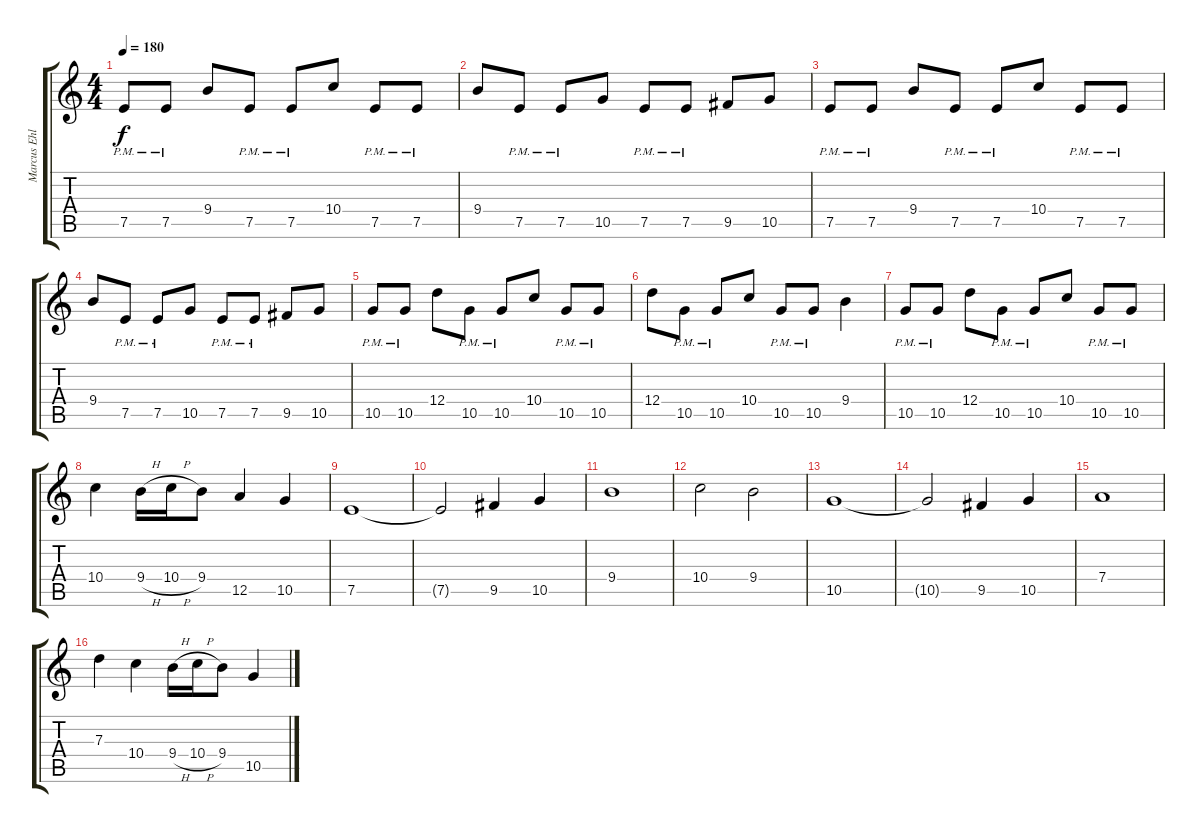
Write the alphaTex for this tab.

\track ("Marcus Ehlin" "Marcus Ehl") {instrument distortionguitar}
\staff {score tabs}
\tuning (E4 B3 G3 D3 A2 E2) {hide}
\ts (4 4)
\tempo 180
\clef g2
\ks c
7.5{pm}.8{dy f} 7.5{pm}.8 9.4.8 7.5{pm}.8 7.5{pm}.8 10.4.8 7.5{pm}.8 7.5{pm}.8 |
9.4.8 7.5{pm}.8 7.5{pm}.8 10.5.8 7.5{pm}.8 7.5{pm}.8 9.5.8 10.5.8 |
7.5{pm}.8 7.5{pm}.8 9.4.8 7.5{pm}.8 7.5{pm}.8 10.4.8 7.5{pm}.8 7.5{pm}.8 |
9.4.8 7.5{pm}.8 7.5{pm}.8 10.5.8 7.5{pm}.8 7.5{pm}.8 9.5.8 10.5.8 |
10.5{pm}.8 10.5{pm}.8 12.4.8 10.5{pm}.8 10.5{pm}.8 10.4.8 10.5{pm}.8 10.5{pm}.8 |
12.4.8 10.5{pm}.8 10.5{pm}.8 10.4.8 10.5{pm}.8 10.5{pm}.8 9.4.4 |
10.5{pm}.8 10.5{pm}.8 12.4.8 10.5{pm}.8 10.5{pm}.8 10.4.8 10.5{pm}.8 10.5{pm}.8 |
10.4.4 9.4{h}.16 10.4{h}.16 9.4.8 12.5.4 10.5.4 |
7.5.1 |
7.5{t}.2 9.5.4 10.5.4 |
9.4.1 |
10.4.2 9.4.2 |
10.5.1 |
10.5{t}.2 9.5.4 10.5.4 |
7.4.1 |
7.3.4 10.4.4 9.4{h}.16 10.4{h}.16 9.4.8 10.5.4
